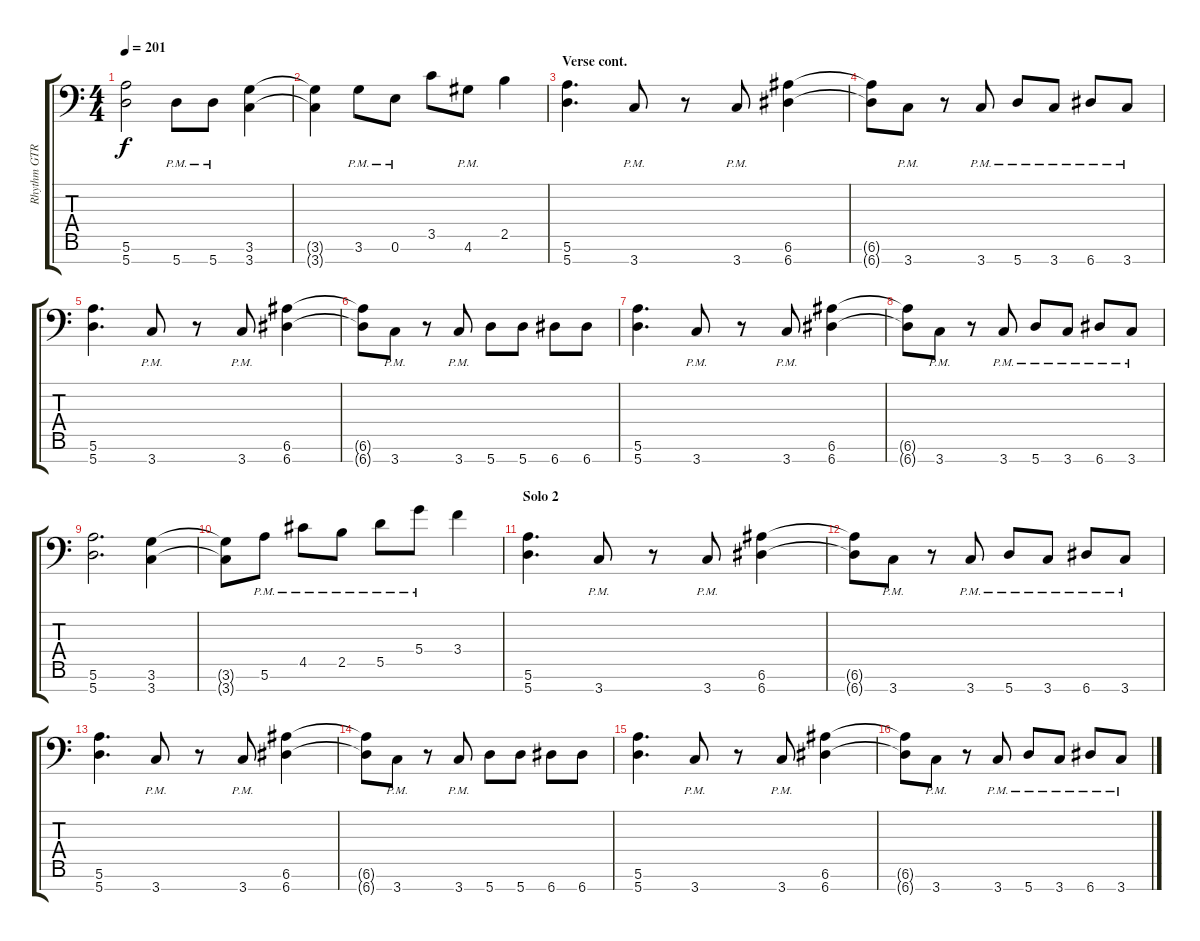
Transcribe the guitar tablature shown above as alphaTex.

\track ("Rhythm GTR 1" "Rhythm GTR") {instrument overdrivenguitar}
\staff {score tabs}
\tuning (E4 B3 G3 D3 A2 E2 A1) {hide}
\ts (4 4)
\tempo 201
\clef f4
\ks aminor
(5.6 5.7).2{dy f} 5.7{pm}.8 5.7{pm}.8 (3.6 3.7).4 |
(3.6{t} 3.7{t}).4 3.6{pm}.8 0.6{pm}.8 3.5.8 4.6{pm}.8 2.5.4 |
\section ("" "Verse cont.")
(5.6 5.7).4{d} 3.7{pm}.8 r.8 3.7{pm}.8 (6.6 6.7).4 |
(6.6{t} 6.7{t}).8 3.7{pm}.8 r.8 3.7{pm}.8 5.7{pm}.8 3.7{pm}.8 6.7{pm}.8 3.7{pm}.8 |
(5.6 5.7).4{d} 3.7{pm}.8 r.8 3.7{pm}.8 (6.6 6.7).4 |
(6.6{t} 6.7{t}).8 3.7{pm}.8 r.8 3.7{pm}.8 5.7.8 5.7.8 6.7.8 6.7.8 |
(5.6 5.7).4{d} 3.7{pm}.8 r.8 3.7{pm}.8 (6.6 6.7).4 |
(6.6{t} 6.7{t}).8 3.7{pm}.8 r.8 3.7{pm}.8 5.7{pm}.8 3.7{pm}.8 6.7{pm}.8 3.7{pm}.8 |
(5.6 5.7).2{d} (3.6 3.7).4 |
(3.6{t} 3.7{t}).8 5.6{pm}.8 4.5{pm}.8 2.5{pm}.8 5.5{pm}.8 5.4{pm}.8 3.4.4 |
\section ("" "Solo 2")
(5.6 5.7).4{d} 3.7{pm}.8 r.8 3.7{pm}.8 (6.6 6.7).4 |
(6.6{t} 6.7{t}).8 3.7{pm}.8 r.8 3.7{pm}.8 5.7{pm}.8 3.7{pm}.8 6.7{pm}.8 3.7{pm}.8 |
(5.6 5.7).4{d} 3.7{pm}.8 r.8 3.7{pm}.8 (6.6 6.7).4 |
(6.6{t} 6.7{t}).8 3.7{pm}.8 r.8 3.7{pm}.8 5.7.8 5.7.8 6.7.8 6.7.8 |
(5.6 5.7).4{d} 3.7{pm}.8 r.8 3.7{pm}.8 (6.6 6.7).4 |
(6.6{t} 6.7{t}).8 3.7{pm}.8 r.8 3.7{pm}.8 5.7{pm}.8 3.7{pm}.8 6.7{pm}.8 3.7{pm}.8
